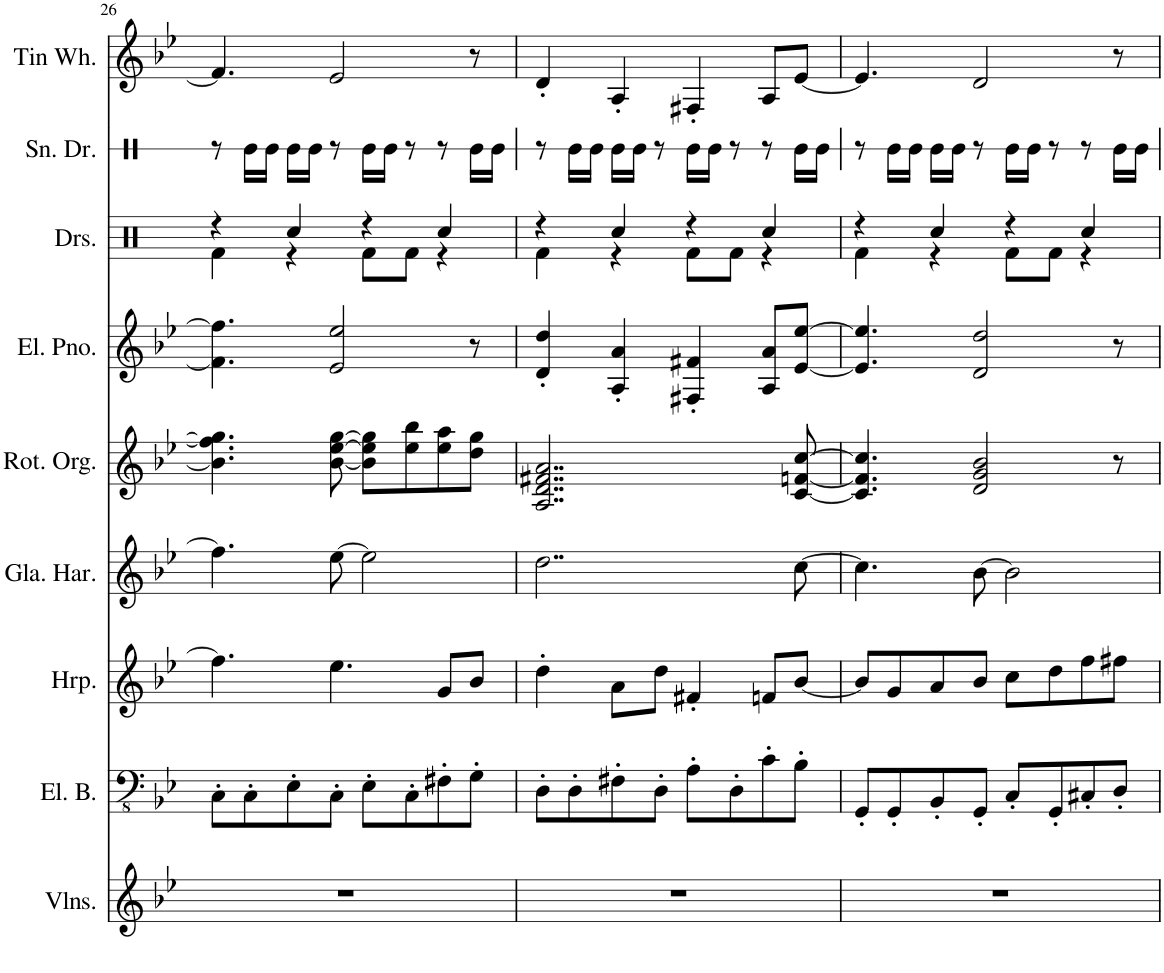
**kern	**kern	**kern	**kern	**kern	**kern	**kern	**kern	**kern
*part9	*part8	*part7	*part6	*part5	*part4	*part3	*part2	*part1
*staff9	*staff8	*staff7	*staff6	*staff5	*staff4	*staff3	*staff2	*staff1
*I"Violins	*I"Electric Bass	*I"Harp	*I"Glass Harmonica	*I"Rotary Organ	*I"Electric Piano	*I"Drumset	*I"Snare Drum	*I"Low Whistle
*I'Vlns.	*I'El. B.	*I'Hrp.	*I'Gla. Har.	*I'Rot. Org.	*I'El. Pno.	*I'Drs.	*I'Sn. Dr.	*I'Low Wh.
!!LO:PB:g=z
*clefG2	*clefFv4	*clefG2	*clefG2	*clefG2	*clefG2	*clefX	*clefX	*clefG2
*k[b-e-]	*k[b-e-]	*k[b-e-]	*k[b-e-]	*k[b-e-]	*k[b-e-]	*k[]	*k[]	*k[b-e-]
*M4/4	*M4/4	*M4/4	*M4/4	*M4/4	*M4/4	*M4/4	*M4/4	*M4/4
=26	=26	=26	=26	=26	=26	=26	=26	=26
*	*	*	*	*	*	*^	*	*
1r	8CC'\L	4.ff\]	4.ff\]	4.b-\] 4.ff\] 4.gg\]	4.f\] 4.ff\]	4r	4Rf\	8r	4.f/]
.	8CC'\	.	.	.	.	.	.	16Re\LL	.
.	.	.	.	.	.	.	.	16Re\JJ	.
.	8EE-'\	.	.	.	.	4Rcc/	4r	16Re\LL	.
.	.	.	.	.	.	.	.	16Re\JJ	.
.	8CC'\J	4.ee-\	[8ee-\	[8b-\ [8ee-\ [8gg\	2e-/ 2ee-/	.	.	8r	2e-/
.	8EE-'\L	.	2ee-\]	8b-\] 8ee-\] 8gg\]L	.	4r	8Rf\L	16Re\LL	.
.	.	.	.	.	.	.	.	16Re\JJ	.
.	8CC'\	.	.	8ee-\ 8bb-\	.	.	8Rf\J	8r	.
.	8FF#X'\	8g/L	.	8ee-\ 8aa\	.	4Rcc/	4r	8r	.
.	8GG'\J	8b-/J	.	8dd\ 8gg\J	8r	.	.	16Re\LL	8r
.	.	.	.	.	.	.	.	16Re\JJ	.
=27	=27	=27	=27	=27	=27	=27	=27	=27	=27
1r	8DD'\L	4dd'\	2..dd\	2..A/ 2..d/ 2..f#X/ 2..a/	4d/' 4dd/'	4r	4Rf\	8r	4d'/
.	8DD'\	.	.	.	.	.	.	16Re\LL	.
.	.	.	.	.	.	.	.	16Re\JJ	.
.	8FF#X'\	8a\L	.	.	4A/' 4a/'	4Rcc/	4r	16Re\LL	4A'/
.	.	.	.	.	.	.	.	16Re\JJ	.
.	8DD'\J	8dd\J	.	.	.	.	.	8r	.
.	8AA'\L	4f#X'/	.	.	4F#X/' 4f#X/'	4r	8Rf\L	16Re\LL	4F#X'/
.	.	.	.	.	.	.	.	16Re\JJ	.
.	8DD'\	.	.	.	.	.	8Rf\J	8r	.
.	8C'\	8fn/L	.	.	8A/ 8a/L	4Rcc/	4r	8r	8A/L
.	8BB-'\J	[8b-/J	[8cc\	[8c/ [8fn/ [8cc/	[8e-/ [8ee-/J	.	.	16Re\LL	[8e-/J
.	.	.	.	.	.	.	.	16Re\JJ	.
=28	=28	=28	=28	=28	=28	=28	=28	=28	=28
1r	8GGG'/L	8b-/L]	4.cc\]	4.c/] 4.f/] 4.cc/]	4.e-/] 4.ee-/]	4r	4Rf\	8r	4.e-/]
.	8GGG'/	8g/	.	.	.	.	.	16Re\LL	.
.	.	.	.	.	.	.	.	16Re\JJ	.
.	8BBB-'/	8a/	.	.	.	4Rcc/	4r	16Re\LL	.
.	.	.	.	.	.	.	.	16Re\JJ	.
.	8GGG'/J	8b-/J	[8b-\	2d/ 2g/ 2b-/	2d/ 2dd/	.	.	8r	2d/
.	8CC'/L	8cc\L	2b-\]	.	.	4r	8Rf\L	16Re\LL	.
.	.	.	.	.	.	.	.	16Re\JJ	.
.	8GGG'/	8dd\	.	.	.	.	8Rf\J	8r	.
.	8CC#X'/	8ff\	.	.	.	4Rcc/	4r	8r	.
.	8DD'/J	8ff#X\J	.	8r	8r	.	.	16Re\LL	8r
.	.	.	.	.	.	.	.	16Re\JJ	.
*	*	*	*	*	*	*v	*v	*	*
=	=	=	=	=	=	=	=	=
*-	*-	*-	*-	*-	*-	*-	*-	*-
